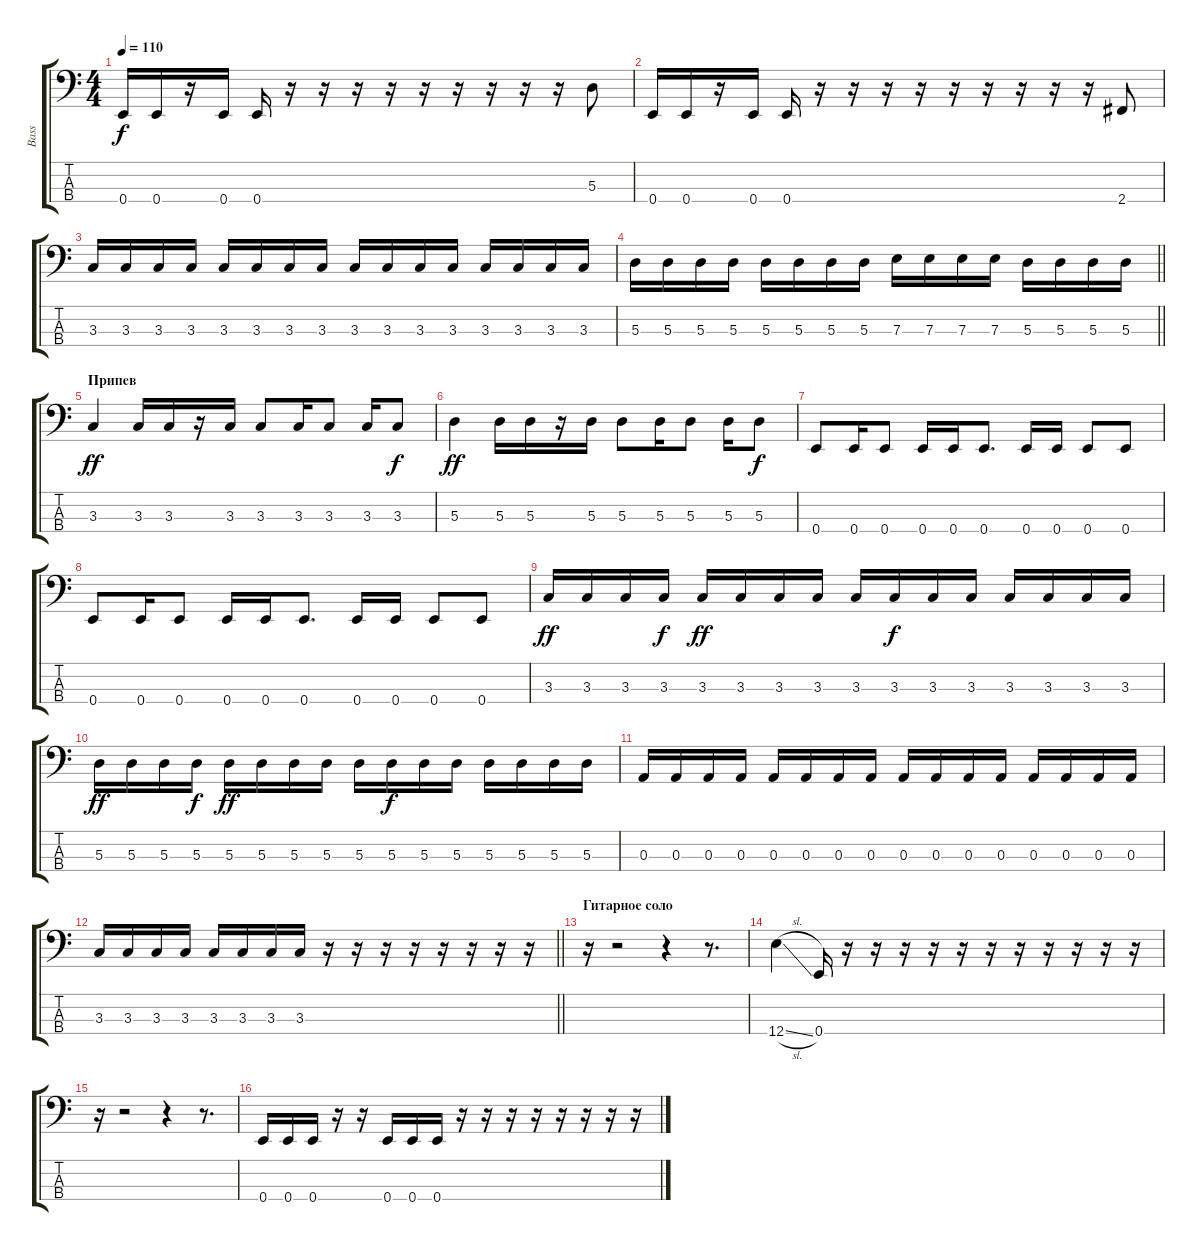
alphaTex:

\track ("Bass" "Bass") {instrument slapbass1}
\staff {score tabs}
\tuning (G2 D2 A1 E1) {hide}
\ts (4 4)
\tempo 110
\clef f4
\ks c
0.4.16{dy f} 0.4.16 r.16 0.4.16 0.4.16 r.16 r.16 r.16 r.16 r.16 r.16 r.16 r.16 r.16 5.3.8 |
0.4.16 0.4.16 r.16 0.4.16 0.4.16 r.16 r.16 r.16 r.16 r.16 r.16 r.16 r.16 r.16 2.4.8 |
3.3.16 3.3.16 3.3.16 3.3.16 3.3.16 3.3.16 3.3.16 3.3.16 3.3.16 3.3.16 3.3.16 3.3.16 3.3.16 3.3.16 3.3.16 3.3.16 |
\barLineRight lightlight
5.3.16 5.3.16 5.3.16 5.3.16 5.3.16 5.3.16 5.3.16 5.3.16 7.3.16 7.3.16 7.3.16 7.3.16 5.3.16 5.3.16 5.3.16 5.3.16 |
\section ("" "Припев")
3.3.4{dy ff} 3.3.16 3.3.16 r.16 3.3.16 3.3.8 3.3.16 3.3.8 3.3.16 3.3.8{dy f} |
5.3.4{dy ff} 5.3.16 5.3.16 r.16 5.3.16 5.3.8 5.3.16 5.3.8 5.3.16 5.3.8{dy f} |
0.4.8 0.4.16 0.4.8 0.4.16 0.4.16 0.4.8{d} 0.4.16 0.4.16 0.4.8 0.4.8 |
0.4.8 0.4.16 0.4.8 0.4.16 0.4.16 0.4.8{d} 0.4.16 0.4.16 0.4.8 0.4.8 |
3.3.16{dy ff} 3.3.16 3.3.16 3.3.16{dy f} 3.3.16{dy ff} 3.3.16 3.3.16 3.3.16 3.3.16 3.3.16{dy f} 3.3.16 3.3.16 3.3.16 3.3.16 3.3.16 3.3.16 |
5.3.16{dy ff} 5.3.16 5.3.16 5.3.16{dy f} 5.3.16{dy ff} 5.3.16 5.3.16 5.3.16 5.3.16 5.3.16{dy f} 5.3.16 5.3.16 5.3.16 5.3.16 5.3.16 5.3.16 |
0.3.16 0.3.16 0.3.16 0.3.16 0.3.16 0.3.16 0.3.16 0.3.16 0.3.16 0.3.16 0.3.16 0.3.16 0.3.16 0.3.16 0.3.16 0.3.16 |
\barLineRight lightlight
3.3.16 3.3.16 3.3.16 3.3.16 3.3.16 3.3.16 3.3.16 3.3.16 r.16 r.16 r.16 r.16 r.16 r.16 r.16 r.16 |
\section ("" "Гитарное соло")
r.16 r.2 r.4 r.8{d} |
12.4{sl}.4 0.4.16 r.16 r.16 r.16 r.16 r.16 r.16 r.16 r.16 r.16 r.16 r.16 |
r.16 r.2 r.4 r.8{d} |
0.4.16 0.4.16 0.4.16 r.16 r.16 0.4.16 0.4.16 0.4.16 r.16 r.16 r.16 r.16 r.16 r.16 r.16 r.16
